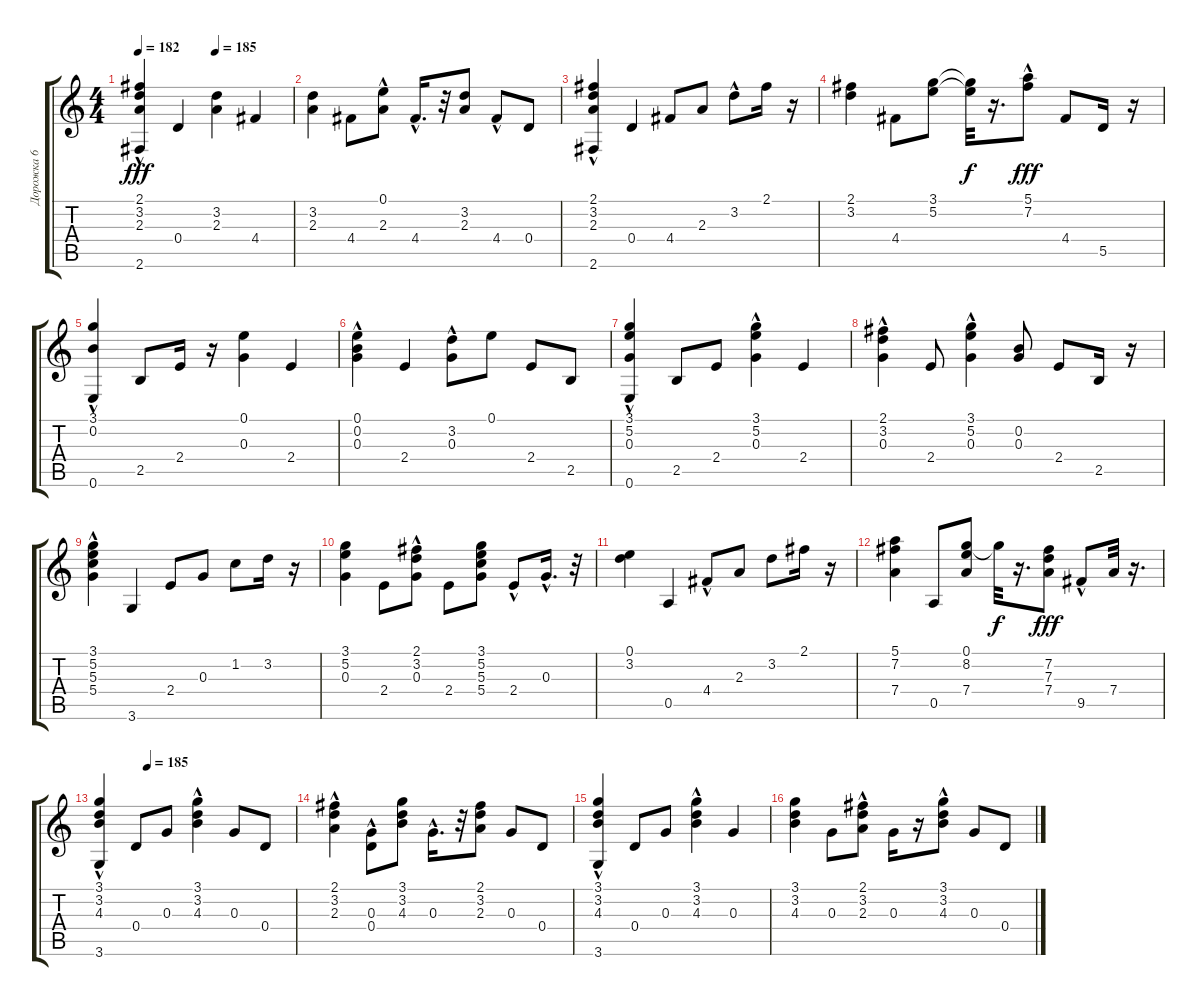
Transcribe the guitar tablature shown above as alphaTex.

\track ("Дорожка 6" "Дорожка 6") {instrument acousticguitarnylon}
\staff {score tabs}
\tuning (E4 B3 G3 D3 A2 E2) {hide}
\ts (4 4)
\tempo 182
\tempo (185 0.5)
\clef g2
\ks c
(2.1 3.2{hac} 2.3{hac} 2.6).4{dy fff} 0.4.4 (3.2 2.3).4 4.4.4 |
(3.2 2.3).4 4.4.8 (0.1 2.3{hac}).8 4.4{hac}.16{d} r.32 (3.2 2.3).8 4.4{hac}.8 0.4.8 |
(2.1{hac} 3.2 2.3 2.6).4 0.4.4 4.4.8 2.3.8 3.2{hac}.8 2.1.16 r.16 |
(2.1 3.2).4 4.4.8 (3.1 5.2).8 (3.1{t} 5.2{t}).32{dy f} r.16{d} (5.1{hac} 7.2).8{dy fff} 4.4.8 5.5.16 r.16 |
(3.1 0.2{hac} 0.6).4 2.5.8 2.4.16 r.16 (0.1 0.3).4 2.4.4 |
(0.1{hac} 0.2 0.3{hac}).4 2.4.4 (3.2 0.3{hac}).8 0.1.8 2.4.8 2.5.8 |
(3.1{hac} 5.2{hac} 0.3{hac} 0.6).4 2.5.8 2.4.8 (3.1{hac} 5.2 0.3).4 2.4.4 |
(2.1{hac} 3.2 0.3).4 2.4.8 (3.1 5.2 0.3{hac}).4 (0.2 0.3).8 2.4.8 2.5.16 r.16 |
(3.1{hac} 5.2{hac} 5.3 5.4{hac}).4 3.6.4 2.4.8 0.3.8 1.2.8 3.2.16 r.16 |
(3.1 5.2 0.3).4 2.4.8 (2.1 3.2 0.3{hac}).8 2.4.8 (3.1 5.2 5.3 5.4).8 2.4{hac}.8 0.3{hac}.16{d} r.32 |
(0.1 3.2).4 0.5.4 4.4{hac}.8 2.3.8 3.2.8 2.1.16 r.16 |
(5.1 7.2 7.4).4 0.5.8 (0.1 8.2 7.4).8 8.2{t}.32{dy f} r.16{d} (7.2 7.3 7.4).8{dy fff} 9.5{hac}.8 7.4.32 r.16{d} |
\tempo (185 0.25)
(3.1{hac} 3.2{hac} 4.3{hac} 3.6).4 0.4.8 0.3.8 (3.1{hac} 3.2{hac} 4.3).4 0.3.8 0.4.8 |
(2.1 3.2 2.3{hac}).4 (0.3 0.4{hac}).8 (3.1 3.2 4.3).8 0.3{hac}.16{d} r.32 (2.1 3.2 2.3).8 0.3.8 0.4.8 |
(3.1{hac} 3.2{hac} 4.3{hac} 3.6).4 0.4.8 0.3.8 (3.1{hac} 3.2{hac} 4.3).4 0.3.4 |
(3.1 3.2 4.3).4 0.3.8 (2.1 3.2 2.3{hac}).8 0.3.16 r.16 (3.1 3.2 4.3{hac}).8 0.3.8 0.4.8
